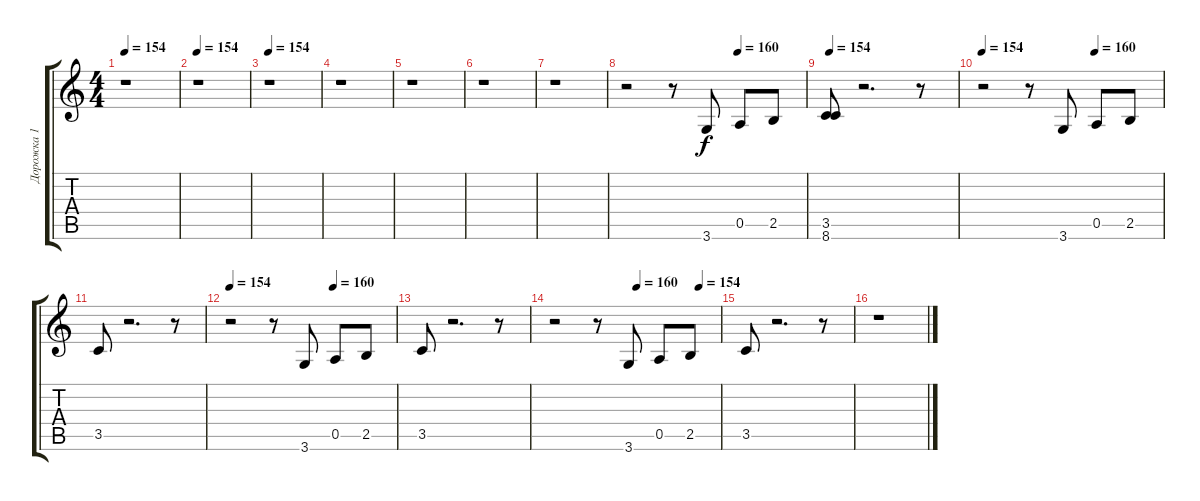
\track ("Дорожка 1" "Дорожка 1") {instrument distortionguitar}
\staff {score tabs}
\tuning (E4 B3 G3 D3 A2 E2) {hide}
\ts (4 4)
\tempo 154
\clef g2
\ks c
r.1{dy f} |
\tempo 154
r.1 |
\tempo 154
r.1 |
r.1 |
r.1 |
r.1 |
r.1 |
\tempo (160 0.625)
r.2 r.8 3.6.8 0.5.8 2.5.8 |
\tempo 154
(3.5 8.6).8 r.2{d} r.8 |
\tempo 154
\tempo (160 0.625)
r.2 r.8 3.6.8 0.5.8 2.5.8 |
3.5.8 r.2{d} r.8 |
\tempo 154
\tempo (160 0.625)
r.2 r.8 3.6.8 0.5.8 2.5.8 |
3.5.8 r.2{d} r.8 |
\tempo (160 0.5)
\tempo (154 0.875)
r.2 r.8 3.6.8 0.5.8 2.5.8 |
3.5.8 r.2{d} r.8 |
r.1
